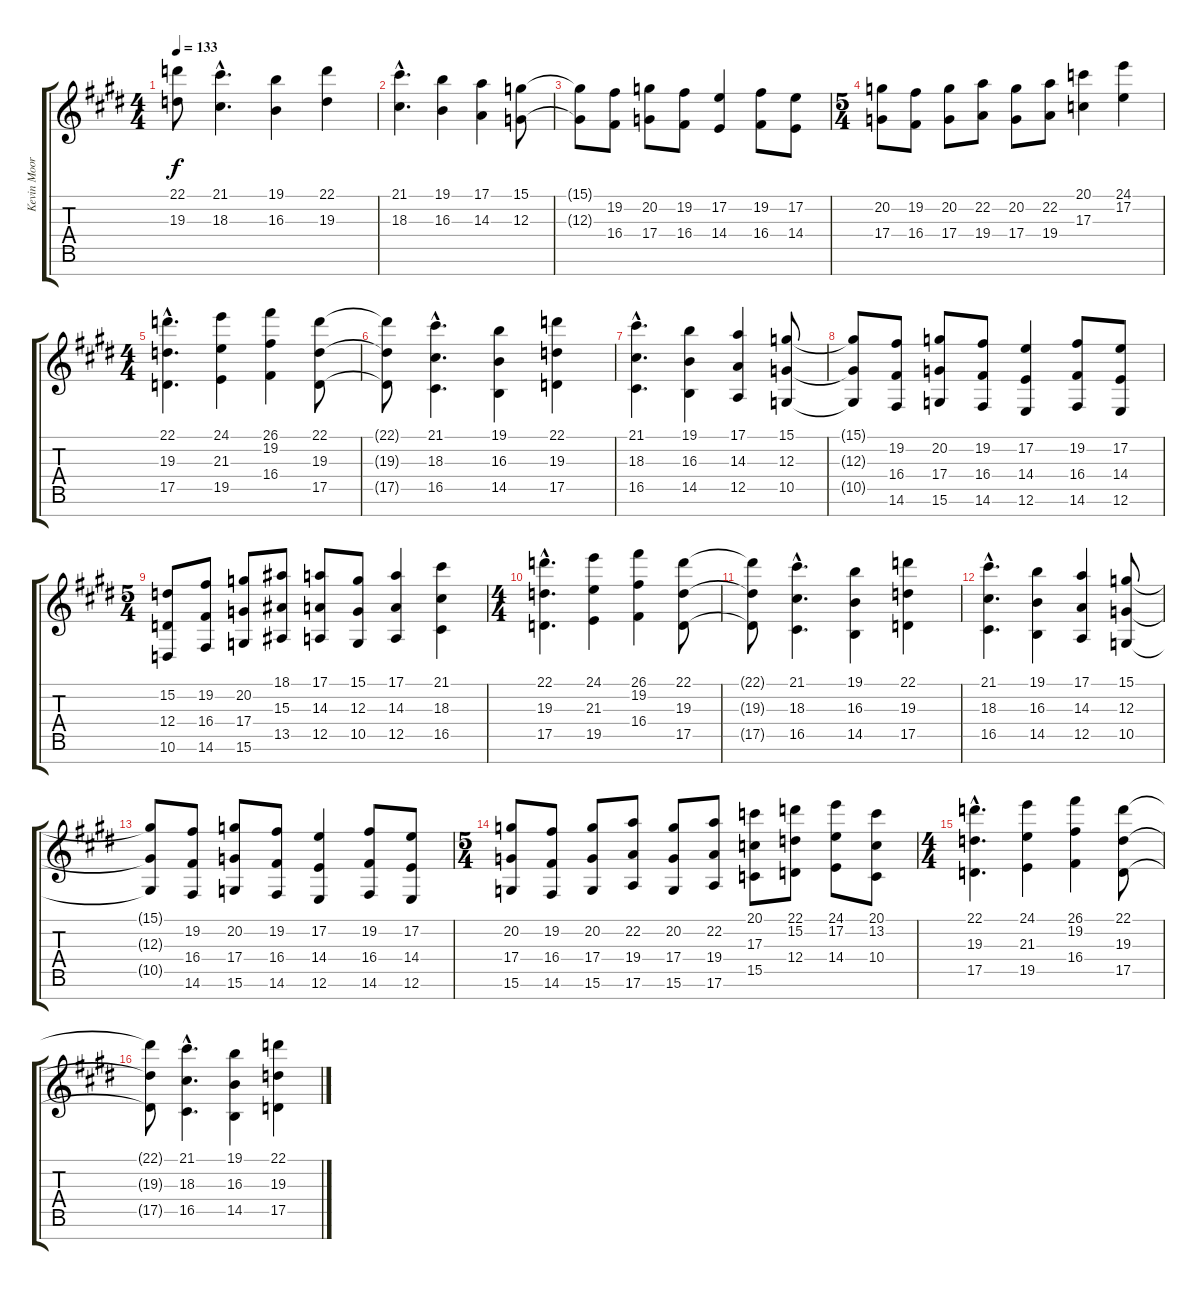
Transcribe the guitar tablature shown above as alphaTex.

\track ("Kevin Moore" "Kevin Moor") {instrument tremolostrings}
\staff {score tabs}
\tuning (E4 B3 G3 D3 A2 E2 B1) {hide}
\ts (4 4)
\tempo 133
\clef g2
\ks e
(22.1{t} 19.3{t}).8{dy f} (21.1{hac} 18.3{hac}).4{d} (19.1 16.3).4 (22.1 19.3).4 |
(21.1{hac} 18.3{hac}).4{d} (19.1 16.3).4 (17.1 14.3).4 (15.1 12.3).8 |
(15.1{t} 12.3{t}).8 (19.2 16.4).8 (20.2 17.4).8 (19.2 16.4).8 (17.2 14.4).4 (19.2 16.4).8 (17.2 14.4).8 |
\ts (5 4)
(20.2 17.4).8 (19.2 16.4).8 (20.2 17.4).8 (22.2 19.4).8 (20.2 17.4).8 (22.2 19.4).8 (20.1 17.3).4 (24.1 17.2).4 |
\ts (4 4)
(22.1{hac} 19.3{hac} 17.5{hac}).4{d volume 9} (24.1 21.3 19.5).4 (26.1 19.2 16.4).4 (22.1 19.3 17.5).8 |
(22.1{t} 19.3{t} 17.5{t}).8 (21.1{hac} 18.3{hac} 16.5{hac}).4{d} (19.1 16.3 14.5).4 (22.1 19.3 17.5).4 |
(21.1{hac} 18.3{hac} 16.5{hac}).4{d} (19.1 16.3 14.5).4 (17.1 14.3 12.5).4 (15.1 12.3 10.5).8 |
(15.1{t} 12.3{t} 10.5{t}).8 (19.2 16.4 14.6).8 (20.2 17.4 15.6).8 (19.2 16.4 14.6).8 (17.2 14.4 12.6).4 (19.2 16.4 14.6).8 (17.2 14.4 12.6).8 |
\ts (5 4)
(15.2 12.4 10.6).8 (19.2 16.4 14.6).8 (20.2 17.4 15.6).8 (18.1 15.3 13.5).8 (17.1 14.3 12.5).8 (15.1 12.3 10.5).8 (17.1 14.3 12.5).4 (21.1 18.3 16.5).4 |
\ts (4 4)
(22.1{hac} 19.3{hac} 17.5{hac}).4{d} (24.1 21.3 19.5).4 (26.1 19.2 16.4).4 (22.1 19.3 17.5).8 |
(22.1{t} 19.3{t} 17.5{t}).8 (21.1{hac} 18.3{hac} 16.5{hac}).4{d} (19.1 16.3 14.5).4 (22.1 19.3 17.5).4 |
(21.1{hac} 18.3{hac} 16.5{hac}).4{d} (19.1 16.3 14.5).4 (17.1 14.3 12.5).4 (15.1 12.3 10.5).8 |
(15.1{t} 12.3{t} 10.5{t}).8 (19.2 16.4 14.6).8 (20.2 17.4 15.6).8 (19.2 16.4 14.6).8 (17.2 14.4 12.6).4 (19.2 16.4 14.6).8 (17.2 14.4 12.6).8 |
\ts (5 4)
(20.2 17.4 15.6).8 (19.2 16.4 14.6).8 (20.2 17.4 15.6).8 (22.2 19.4 17.6).8 (20.2 17.4 15.6).8 (22.2 19.4 17.6).8 (20.1 17.3 15.5).8 (22.1 15.2 12.4).8 (24.1 17.2 14.4).8 (20.1 13.2 10.4).8 |
\ts (4 4)
(22.1{hac} 19.3{hac} 17.5{hac}).4{d volume 10} (24.1 21.3 19.5).4 (26.1 19.2 16.4).4 (22.1 19.3 17.5).8 |
(22.1{t} 19.3{t} 17.5{t}).8 (21.1{hac} 18.3{hac} 16.5{hac}).4{d} (19.1 16.3 14.5).4 (22.1 19.3 17.5).4
